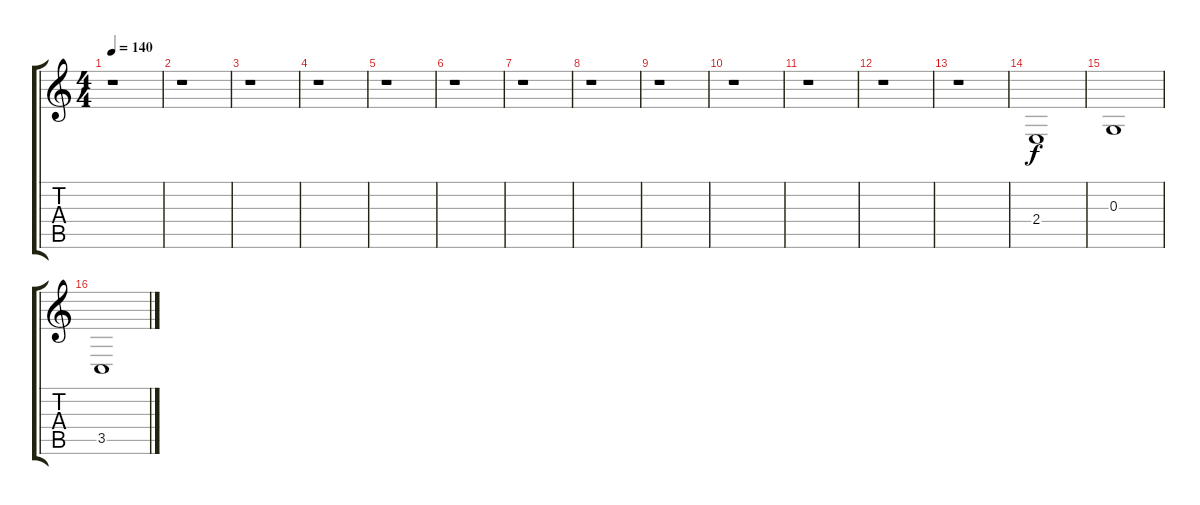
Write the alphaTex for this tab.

\track "" {instrument trombone}
\staff {score tabs}
\tuning (E4 B3 G3 D3 A2 E2) {hide}
\ts (4 4)
\tempo 140
\clef g2
\ks c
r.1{dy f} |
r.1 |
r.1 |
r.1 |
r.1 |
r.1 |
r.1 |
r.1 |
r.1 |
r.1 |
r.1 |
r.1 |
r.1 |
2.4.1 |
0.3.1 |
3.5.1
